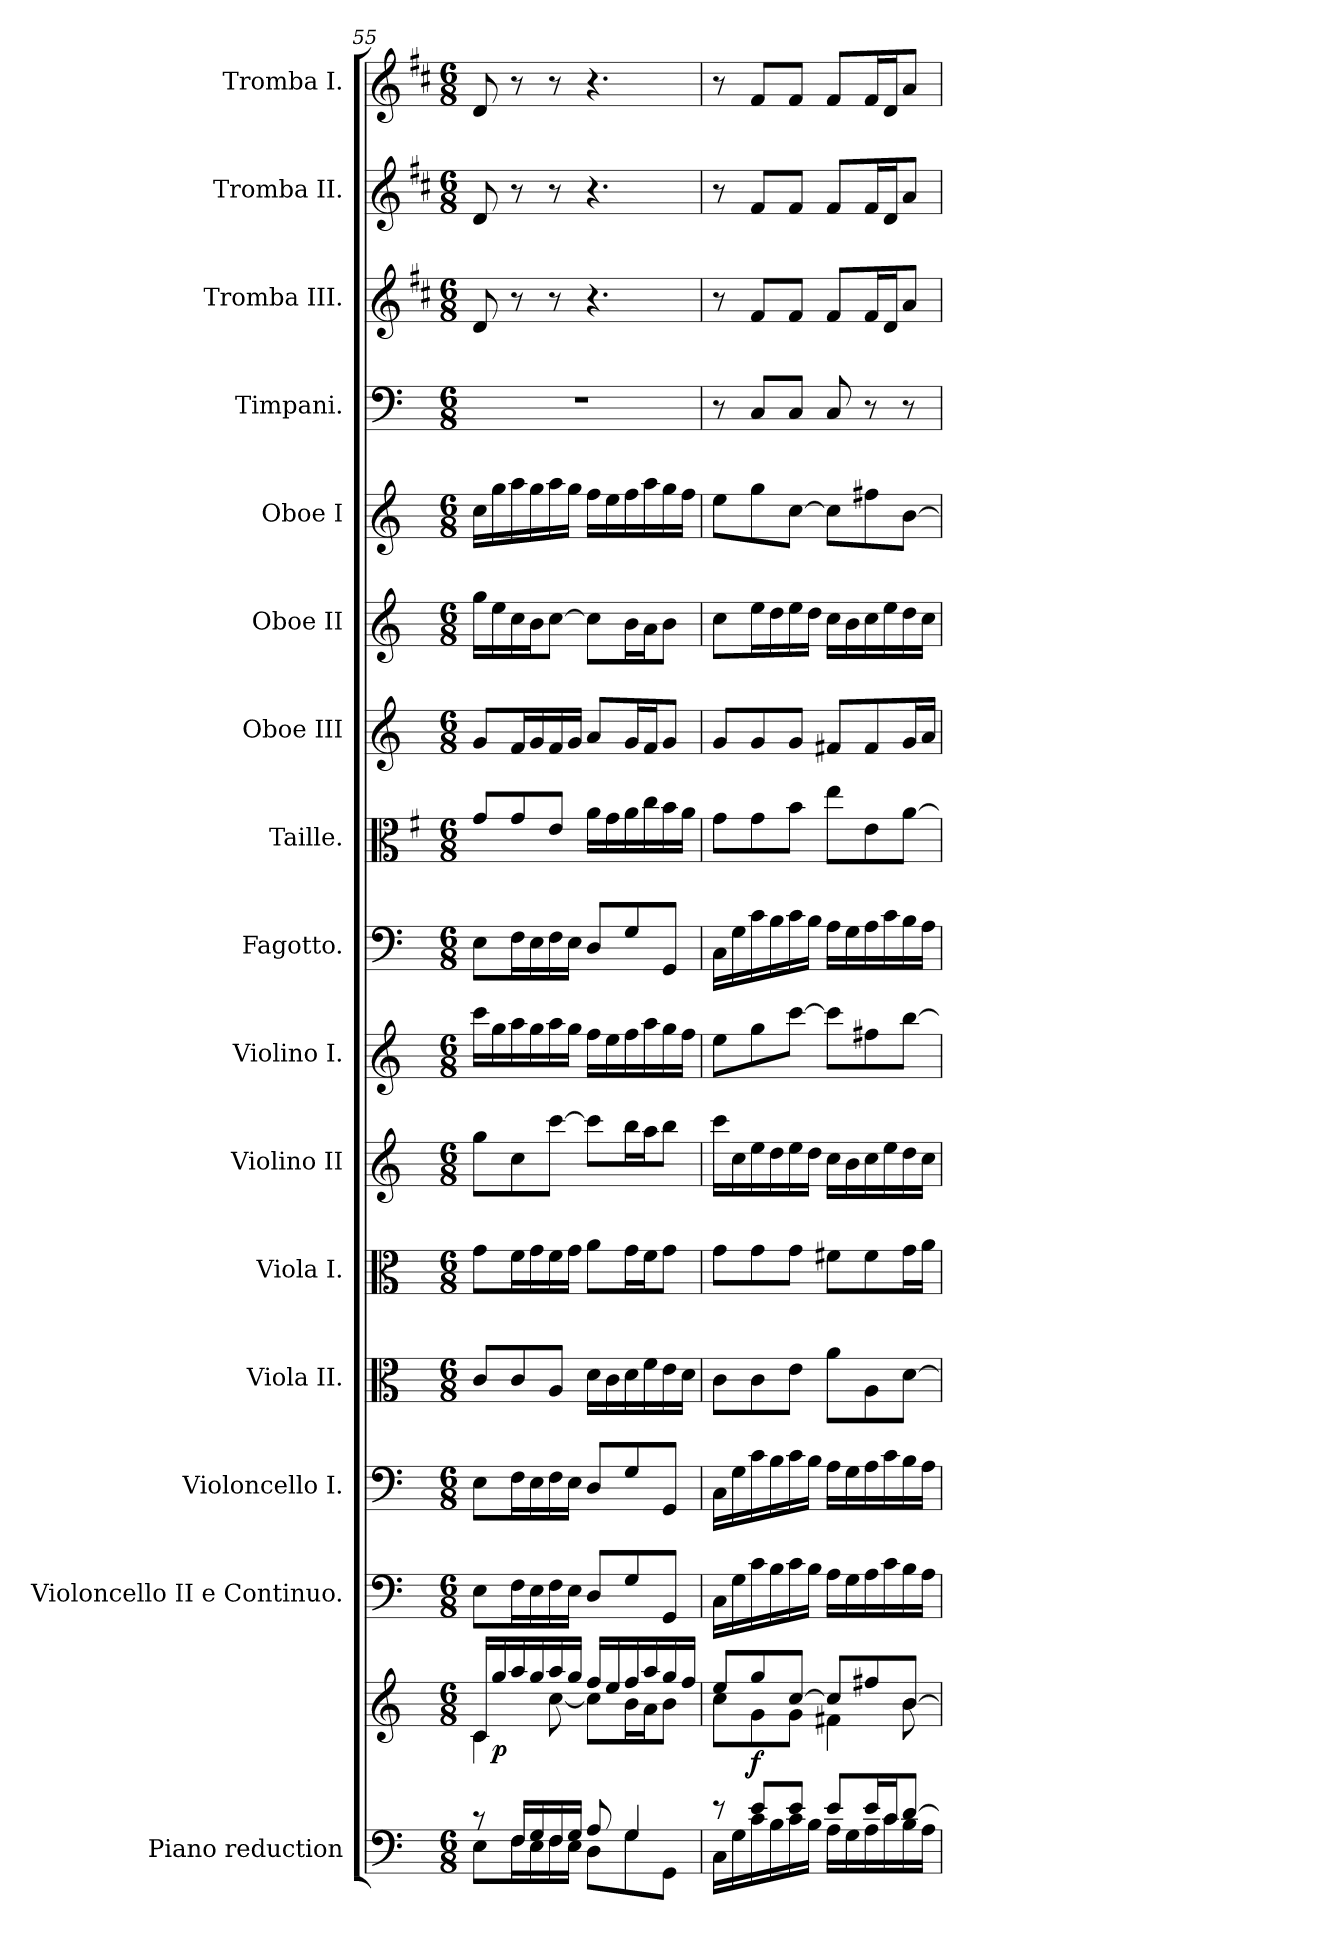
**kern	**kern	**dynam	**kern	**kern	**kern	**kern	**kern	**kern	**kern	**kern	**kern	**kern	**kern	**kern	**kern	**kern	**kern
*part16	*part16	*part16	*part15	*part14	*part13	*part12	*part11	*part10	*part9	*part8	*part7	*part6	*part5	*part4	*part3	*part2	*part1
*staff17	*staff16	*staff16/17	*staff15	*staff14	*staff13	*staff12	*staff11	*staff10	*staff9	*staff8	*staff7	*staff6	*staff5	*staff4	*staff3	*staff2	*staff1
*I"Piano reduction	*	*	*I"Violoncello II e Continuo.	*I"Violoncello I.	*I"Viola II.	*I"Viola I.	*I"Violino II	*I"Violino I.	*I"Fagotto.	*I"Taille.	*I"Oboe III	*I"Oboe II	*I"Oboe I	*I"Timpani.	*I"Tromba III.	*I"Tromba II.	*I"Tromba I.
*I'Pno	*	*	*I'Vc	*I'Vc	*I'Vla	*I'Vla	*	*I'Vln	*	*	*I'Ob	*I'Ob	*I'Ob	*I'Timp	*	*	*
*clefF4	*clefG2	*	*clefF4	*clefF4	*clefC3	*clefC3	*clefG2	*clefG2	*clefF4	*clefC3	*clefG2	*clefG2	*clefG2	*clefF4	*clefG2	*clefG2	*clefG2
*	*	*	*ITrd7c12	*	*	*	*	*	*	*ITrd4c7	*	*	*	*	*ITrd1c2	*ITrd1c2	*ITrd1c2
*k[]	*k[]	*	*k[]	*k[]	*k[]	*k[]	*k[]	*k[]	*k[]	*k[]	*k[]	*k[]	*k[]	*k[]	*k[]	*k[]	*k[]
*M6/8	*M6/8	*	*M6/8	*M6/8	*M6/8	*M6/8	*M6/8	*M6/8	*M6/8	*M6/8	*M6/8	*M6/8	*M6/8	*M6/8	*M6/8	*M6/8	*M6/8
=55	=55	=55	=55	=55	=55	=55	=55	=55	=55	=55	=55	=55	=55	=55	=55	=55	=55
*^	*^	*	*	*	*	*	*	*	*	*	*	*	*	*	*	*	*
8r	8E\L	16c/LL	4c\	.	8EE\L	8E\L	8c/L	8g\L	8gg\L	16ccc\LL	8E\L	8c/L	8g/L	16gg\LL	16cc\LL	2.r	8c/	8c/	8c/
!	!	!	!	!LO:DY:b	!	!	!	!	!	!	!	!	!	!	!	!	!	!	!
.	.	16gg/	.	p	.	.	.	.	.	16gg\	.	.	.	16ee\	16gg\	.	.	.	.
16F/LL	16F\L	16aa/	.	.	16FF\L	16F\L	8c/	16f\L	8cc\	16aa\	16F\L	8c/	16f/L	16cc\	16aa\	.	8r	8r	8r
16G/	16E\	16gg/	.	.	16EE\	16E\	.	16g\	.	16gg\	16E\	.	16g/	16b\J	16gg\	.	.	.	.
16F/	16F\	16aa/	[8cc\	.	16FF\	16F\	8A/J	16f\	[8ccc\J	16aa\	16F\	8A/J	16f/	[8cc\J	16aa\	.	8r	8r	8r
16G/JJ	16E\JJ	16gg/JJ	.	.	16EE\JJ	16E\JJ	.	16g\JJ	.	16gg\JJ	16E\JJ	.	16g/JJ	.	16gg\JJ	.	.	.	.
8A/	8D\L	16ff/LL	8cc\L]	.	8DD/L	8D/L	16d\LL	8a\L	8ccc\L]	16ff\LL	8D/L	16d\LL	8a/L	8cc\L]	16ff\LL	.	4.r	4.r	4.r
.	.	16ee/	.	.	.	.	16c\	.	.	16ee\	.	16c\	.	.	16ee\	.	.	.	.
4G/	8G\	16ff/	16b\L	.	8GG/	8G/	16d\	16g\L	16bb\L	16ff\	8G/	16d\	16g/L	16b\L	16ff\	.	.	.	.
.	.	16aa/	16a\J	.	.	.	16f\	16f\J	16aa\J	16aa\	.	16f\	16f/J	16a\J	16aa\	.	.	.	.
.	8GG\J	16gg/	8b\J	.	8GGG/J	8GG/J	16e\	8g\J	8bb\J	16gg\	8GG/J	16e\	8g/J	8b\J	16gg\	.	.	.	.
.	.	16ff/JJ	.	.	.	.	16d\JJ	.	.	16ff\JJ	.	16d\JJ	.	.	16ff\JJ	.	.	.	.
!!LO:PB:g=z
=56	=56	=56	=56	=56	=56	=56	=56	=56	=56	=56	=56	=56	=56	=56	=56	=56	=56	=56	=56
8r	16C\LL	8ee/L	8cc\L	.	16CC\LL	16C\LL	8c\L	8g\L	16ccc\LL	8ee\L	16C\LL	8c\L	8g/L	8cc\L	8ee\L	8r	8r	8r	8r
.	16G\	.	.	.	16GG\	16G\	.	.	16cc\	.	16G\	.	.	.	.	.	.	.	.
!	!	!	!	!LO:DY:b	!	!	!	!	!	!	!	!	!	!	!	!	!	!	!
8e/L	16c\	8gg/	8g\	f	16C\	16c\	8c\	8g\	16ee\	8gg\	16c\	8c\	8g/	16ee\L	8gg\	8C/L	8e/L	8e/L	8e/L
.	16B\	.	.	.	16BB\	16B\	.	.	16dd\	.	16B\	.	.	16dd\	.	.	.	.	.
8e/J	16c\	[8cc/J	8g\J	.	16C\	16c\	8e\J	8g\J	16ee\	[8ccc\J	16c\	8e\J	8g/J	16ee\	[8cc\J	8C/J	8e/J	8e/J	8e/J
.	16B\JJ	.	.	.	16BB\JJ	16B\JJ	.	.	16dd\JJ	.	16B\JJ	.	.	16dd\JJ	.	.	.	.	.
8e/L	16A\LL	8cc/L]	4f#X\	.	16AA\LL	16A\LL	8a\L	8f#X\L	16cc\LL	8ccc\L]	16A\LL	8a\L	8f#X/L	16cc\LL	8cc\L]	8C/	8e/L	8e/L	8e/L
.	16G\	.	.	.	16GG\	16G\	.	.	16b\	.	16G\	.	.	16b\	.	.	.	.	.
16e/L	16A\	8ff#X/	.	.	16AA\	16A\	8A\	8f#\	16cc\	8ff#X\	16A\	8A\	8f#/	16cc\	8ff#X\	8r	16e/L	16e/L	16e/L
16c/J	16c\	.	.	.	16C\	16c\	.	.	16ee\	.	16c\	.	.	16ee\	.	.	16c/J	16c/J	16c/J
[8d/J	16B\	[8b/J	8b\	.	16BB\	16B\	[8d\J	16g\L	16dd\	[8bb\J	16B\	[8d\J	16g/L	16dd\	[8b\J	8r	8g/J	8g/J	8g/J
.	16A\JJ	.	.	.	16AA\JJ	16A\JJ	.	16a\JJ	16cc\JJ	.	16A\JJ	.	16a/JJ	16cc\JJ	.	.	.	.	.
*v	*v	*	*	*	*	*	*	*	*	*	*	*	*	*	*	*	*	*	*
*	*v	*v	*	*	*	*	*	*	*	*	*	*	*	*	*	*	*	*
=	=	=	=	=	=	=	=	=	=	=	=	=	=	=	=	=	=
*-	*-	*-	*-	*-	*-	*-	*-	*-	*-	*-	*-	*-	*-	*-	*-	*-	*-
